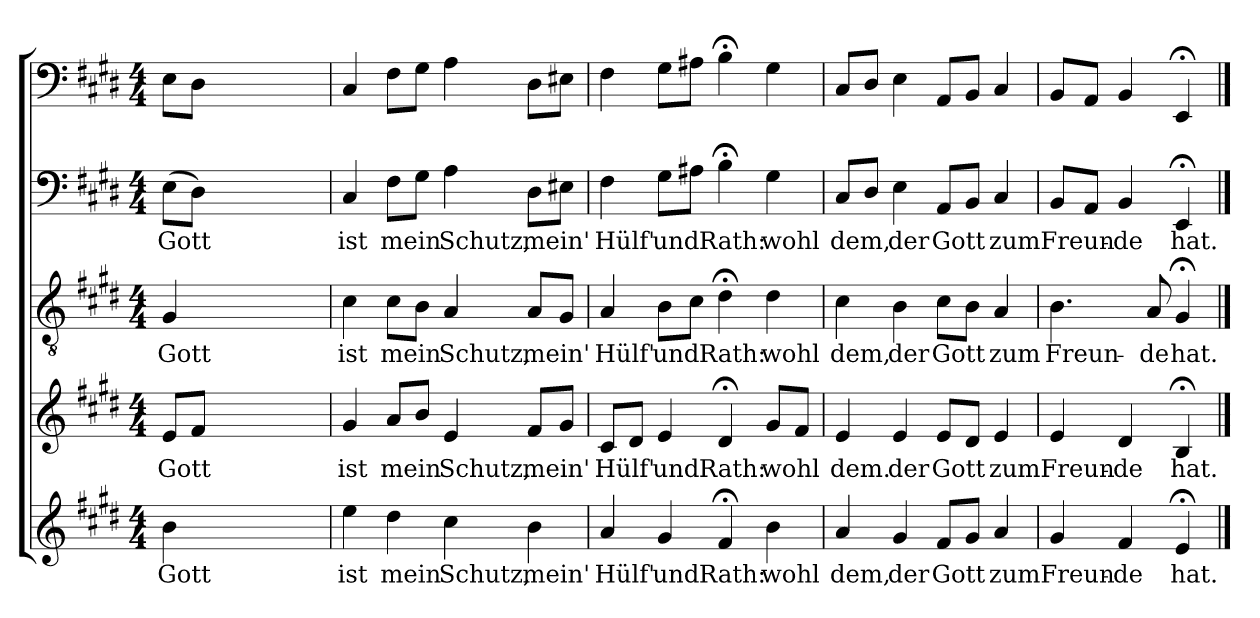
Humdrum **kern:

**kern	**text	**kern	**text	**kern	**text	**kern	**text	**kern
*part5	*part5	*part4	*part4	*part3	*part3	*part2	*part2	*part1
*staff5	*staff5	*staff4	*staff4	*staff3	*staff3	*staff2	*staff2	*staff1
*clefG2	*	*clefG2	*	*clefGv2	*	*clefF4	*	*clefF4
*k[f#c#g#d#]	*	*k[f#c#g#d#]	*	*k[f#c#g#d#]	*	*k[f#c#g#d#]	*	*k[f#c#g#d#]
*E:	*	*E:	*	*E:	*	*E:	*	*E:
*M4/4	*	*M4/4	*	*M4/4	*	*M4/4	*	*M4/4
=	=	=	=	=	=	=	=	=
4b\	Gott	8e/L	Gott	4G#/	Gott	(8E\L	Gott	8E\L
.	.	8f#/J	.	.	.	8D#\J)	.	8D#\J
2ryy	.	2ryy	.	2ryy	.	2ryy	.	2ryy
4ryy	.	4ryy	.	4ryy	.	4ryy	.	4ryy
=5	=5	=5	=5	=5	=5	=5	=5	=5
4ee\	ist	4g#/	ist	4c#\	ist	4C#/	ist	4C#/
4dd#\	mein	8a/L	mein	8c#\L	mein	8F#\L	mein	8F#\L
.	.	8b/J	.	8B\J	.	8G#\J	.	8G#\J
4cc#\	Schutz,	4e/	Schutz,	4A/	Schutz,	4A\	Schutz,	4A\
4b\	mein'	8f#/L	mein'	8A/L	mein'	8D#\L	mein'	8D#\L
.	.	8g#/J	.	8G#/J	.	8E#X\J	.	8E#X\J
=6	=6	=6	=6	=6	=6	=6	=6	=6
4a/	Hülf'	8c#/L	Hülf'	4A/	Hülf'	4F#\	Hülf'	4F#\
.	.	8d#/J	.	.	.	.	.	.
4g#/	und	4e/	und	8B\L	und	8G#\L	und	8G#\L
.	.	.	.	8c#\J	.	8A#X\J	.	8A#X\J
4f#;</	Rath:	4d#;</	Rath:	4d#;<\	Rath:	4B;<\	Rath:	4B;<\
4b\	wohl	8g#/L	wohl	4d#\	wohl	4G#\	wohl	4G#\
.	.	8f#/J	.	.	.	.	.	.
=7	=7	=7	=7	=7	=7	=7	=7	=7
4a/	dem,	4e/	dem.	4c#\	dem,	8C#/L	dem,	8C#/L
.	.	.	.	.	.	8D#/J	.	8D#/J
4g#/	der	4e/	der	4B\	der	4E\	der	4E\
8f#/L	Gott	8e/L	Gott	8c#\L	Gott	8AA/L	Gott	8AA/L
8g#/J	.	8d#/J	.	8B\J	.	8BB/J	.	8BB/J
4a/	zum	4e/	zum	4A/	zum	4C#/	zum	4C#/
=8	=8	=8	=8	=8	=8	=8	=8	=8
4g#/	Freun-	4e/	Freun-	4.B\	Freun-	8BB/L	Freun-	8BB/L
.	.	.	.	.	.	8AA/J	.	8AA/J
4f#/	-de	4d#/	-de	.	.	4BB/	-de	4BB/
.	.	.	.	8A/	-de	.	.	.
4e;</	hat.	4B;</	hat.	4G#;</	hat.	4EE;</	hat.	4EE;</
==	==	==	==	==	==	==	==	==
*-	*-	*-	*-	*-	*-	*-	*-	*-
